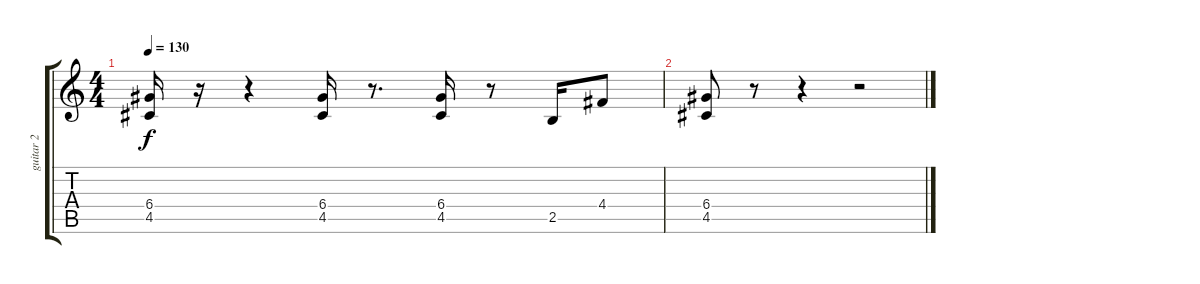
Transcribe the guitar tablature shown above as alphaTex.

\track ("guitar 2" "guitar 2") {instrument distortionguitar}
\staff {score tabs}
\tuning (E4 B3 G3 D3 A2 E2) {hide}
\ts (4 4)
\tempo 130
\clef g2
\ks c
(6.4 4.5).16{dy f} r.16 r.4 (6.4 4.5).16 r.8{d} (6.4 4.5).16 r.8 2.5.16 4.4.8 |
(6.4 4.5).8 r.8 r.4 r.2
